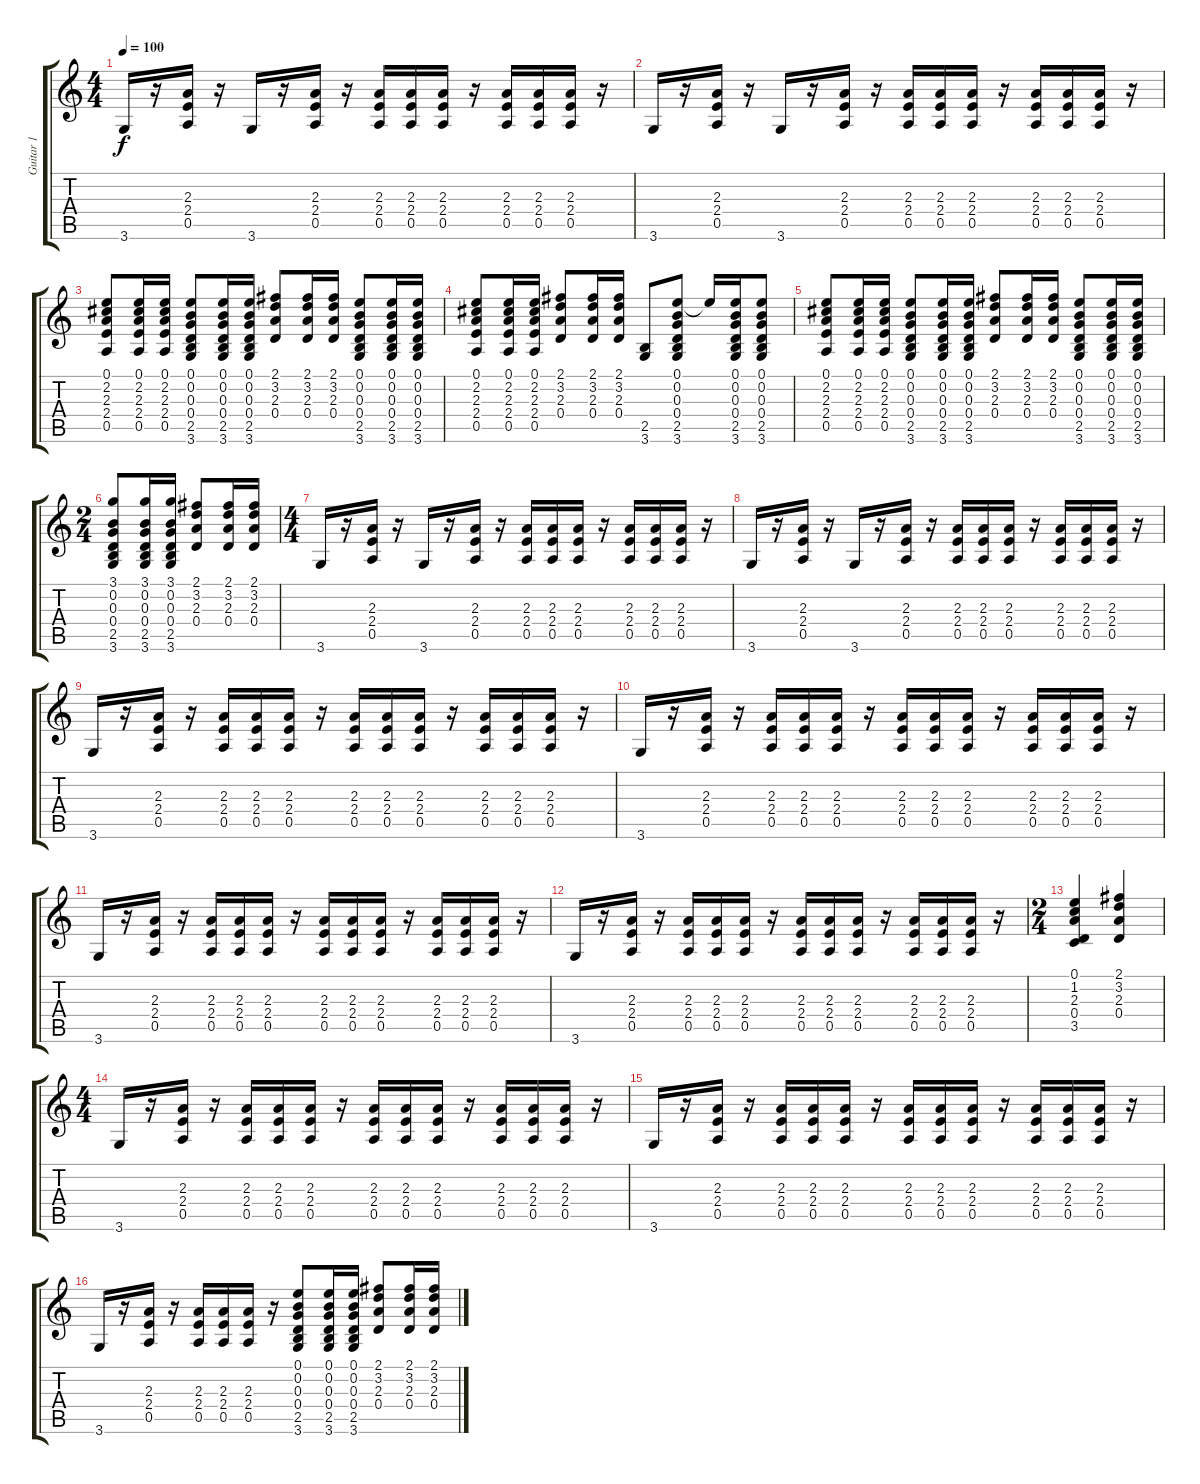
\track ("Guitar 1" "Guitar 1") {instrument acousticguitarsteel}
\staff {score tabs}
\tuning (E4 B3 G3 D3 A2 E2) {hide}
\ts (4 4)
\tempo 100
\clef g2
\ks c
3.6.16{dy f} r.16 (2.3 2.4 0.5).16 r.16 3.6.16 r.16 (2.3 2.4 0.5).16 r.16 (2.3 2.4 0.5).16 (2.3 2.4 0.5).16 (2.3 2.4 0.5).16 r.16 (2.3 2.4 0.5).16 (2.3 2.4 0.5).16 (2.3 2.4 0.5).16 r.16 |
3.6.16 r.16 (2.3 2.4 0.5).16 r.16 3.6.16 r.16 (2.3 2.4 0.5).16 r.16 (2.3 2.4 0.5).16 (2.3 2.4 0.5).16 (2.3 2.4 0.5).16 r.16 (2.3 2.4 0.5).16 (2.3 2.4 0.5).16 (2.3 2.4 0.5).16 r.16 |
(0.1 2.2 2.3 2.4 0.5).8 (0.1 2.2 2.3 2.4 0.5).16 (0.1 2.2 2.3 2.4 0.5).16 (0.1 0.2 0.3 0.4 2.5 3.6).8 (0.1 0.2 0.3 0.4 2.5 3.6).16 (0.1 0.2 0.3 0.4 2.5 3.6).16 (2.1 3.2 2.3 0.4).8 (2.1 3.2 2.3 0.4).16 (2.1 3.2 2.3 0.4).16 (0.1 0.2 0.3 0.4 2.5 3.6).8 (0.1 0.2 0.3 0.4 2.5 3.6).16 (0.1 0.2 0.3 0.4 2.5 3.6).16 |
(0.1 2.2 2.3 2.4 0.5).8 (0.1 2.2 2.3 2.4 0.5).16 (0.1 2.2 2.3 2.4 0.5).16 (2.1 3.2 2.3 0.4).8 (2.1 3.2 2.3 0.4).16 (2.1 3.2 2.3 0.4).16 (2.5 3.6).8 (0.1 0.2 0.3 0.4 2.5 3.6).8 0.1{t}.16 (0.1 0.2 0.3 0.4 2.5 3.6).16 (0.1 0.2 0.3 0.4 2.5 3.6).8 |
(0.1 2.2 2.3 2.4 0.5).8 (0.1 2.2 2.3 2.4 0.5).16 (0.1 2.2 2.3 2.4 0.5).16 (0.1 0.2 0.3 0.4 2.5 3.6).8 (0.1 0.2 0.3 0.4 2.5 3.6).16 (0.1 0.2 0.3 0.4 2.5 3.6).16 (2.1 3.2 2.3 0.4).8 (2.1 3.2 2.3 0.4).16 (2.1 3.2 2.3 0.4).16 (0.1 0.2 0.3 0.4 2.5 3.6).8 (0.1 0.2 0.3 0.4 2.5 3.6).16 (0.1 0.2 0.3 0.4 2.5 3.6).16 |
\ts (2 4)
(3.1 0.2 0.3 0.4 2.5 3.6).8 (3.1 0.2 0.3 0.4 2.5 3.6).16 (3.1 0.2 0.3 0.4 2.5 3.6).16 (2.1 3.2 2.3 0.4).8 (2.1 3.2 2.3 0.4).16 (2.1 3.2 2.3 0.4).16 |
\ts (4 4)
3.6.16 r.16 (2.3 2.4 0.5).16 r.16 3.6.16 r.16 (2.3 2.4 0.5).16 r.16 (2.3 2.4 0.5).16 (2.3 2.4 0.5).16 (2.3 2.4 0.5).16 r.16 (2.3 2.4 0.5).16 (2.3 2.4 0.5).16 (2.3 2.4 0.5).16 r.16 |
3.6.16 r.16 (2.3 2.4 0.5).16 r.16 3.6.16 r.16 (2.3 2.4 0.5).16 r.16 (2.3 2.4 0.5).16 (2.3 2.4 0.5).16 (2.3 2.4 0.5).16 r.16 (2.3 2.4 0.5).16 (2.3 2.4 0.5).16 (2.3 2.4 0.5).16 r.16 |
3.6.16 r.16 (2.3 2.4 0.5).16 r.16 (2.3 2.4 0.5).16 (2.3 2.4 0.5).16 (2.3 2.4 0.5).16 r.16 (2.3 2.4 0.5).16 (2.3 2.4 0.5).16 (2.3 2.4 0.5).16 r.16 (2.3 2.4 0.5).16 (2.3 2.4 0.5).16 (2.3 2.4 0.5).16 r.16 |
3.6.16 r.16 (2.3 2.4 0.5).16 r.16 (2.3 2.4 0.5).16 (2.3 2.4 0.5).16 (2.3 2.4 0.5).16 r.16 (2.3 2.4 0.5).16 (2.3 2.4 0.5).16 (2.3 2.4 0.5).16 r.16 (2.3 2.4 0.5).16 (2.3 2.4 0.5).16 (2.3 2.4 0.5).16 r.16 |
3.6.16 r.16 (2.3 2.4 0.5).16 r.16 (2.3 2.4 0.5).16 (2.3 2.4 0.5).16 (2.3 2.4 0.5).16 r.16 (2.3 2.4 0.5).16 (2.3 2.4 0.5).16 (2.3 2.4 0.5).16 r.16 (2.3 2.4 0.5).16 (2.3 2.4 0.5).16 (2.3 2.4 0.5).16 r.16 |
3.6.16 r.16 (2.3 2.4 0.5).16 r.16 (2.3 2.4 0.5).16 (2.3 2.4 0.5).16 (2.3 2.4 0.5).16 r.16 (2.3 2.4 0.5).16 (2.3 2.4 0.5).16 (2.3 2.4 0.5).16 r.16 (2.3 2.4 0.5).16 (2.3 2.4 0.5).16 (2.3 2.4 0.5).16 r.16 |
\ts (2 4)
(0.1 1.2 2.3 0.4 3.5).4 (2.1 3.2 2.3 0.4).4 |
\ts (4 4)
3.6.16 r.16 (2.3 2.4 0.5).16 r.16 (2.3 2.4 0.5).16 (2.3 2.4 0.5).16 (2.3 2.4 0.5).16 r.16 (2.3 2.4 0.5).16 (2.3 2.4 0.5).16 (2.3 2.4 0.5).16 r.16 (2.3 2.4 0.5).16 (2.3 2.4 0.5).16 (2.3 2.4 0.5).16 r.16 |
3.6.16 r.16 (2.3 2.4 0.5).16 r.16 (2.3 2.4 0.5).16 (2.3 2.4 0.5).16 (2.3 2.4 0.5).16 r.16 (2.3 2.4 0.5).16 (2.3 2.4 0.5).16 (2.3 2.4 0.5).16 r.16 (2.3 2.4 0.5).16 (2.3 2.4 0.5).16 (2.3 2.4 0.5).16 r.16 |
3.6.16 r.16 (2.3 2.4 0.5).16 r.16 (2.3 2.4 0.5).16 (2.3 2.4 0.5).16 (2.3 2.4 0.5).16 r.16 (0.1 0.2 0.3 0.4 2.5 3.6).8 (0.1 0.2 0.3 0.4 2.5 3.6).16 (0.1 0.2 0.3 0.4 2.5 3.6).16 (2.1 3.2 2.3 0.4).8 (2.1 3.2 2.3 0.4).16 (2.1 3.2 2.3 0.4).16
